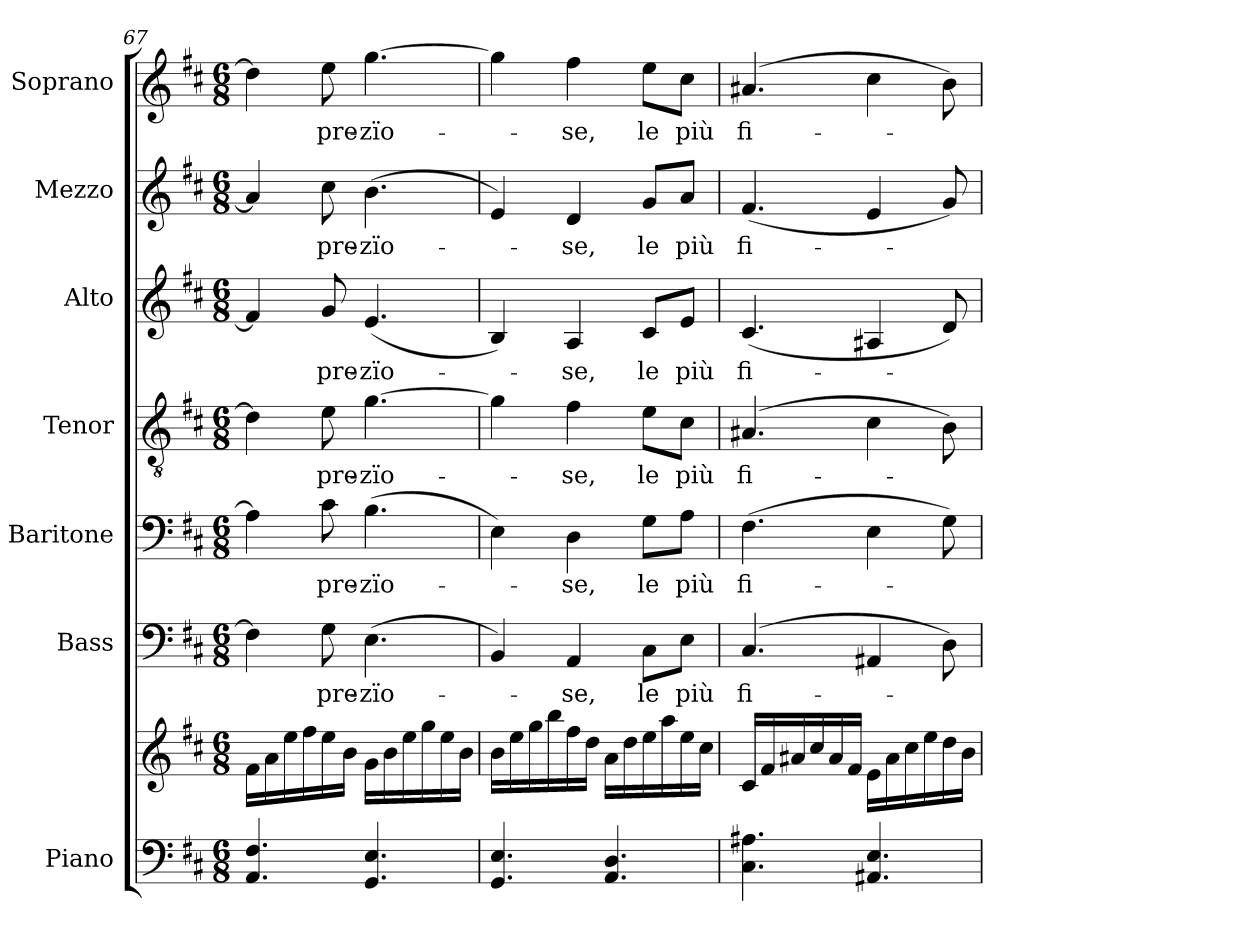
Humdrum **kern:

**kern	**kern	**kern	**text	**kern	**text	**kern	**text	**kern	**text	**kern	**text	**kern	**text
*part7	*part7	*part6	*part6	*part5	*part5	*part4	*part4	*part3	*part3	*part2	*part2	*part1	*part1
*staff8	*staff7	*staff6	*staff6	*staff5	*staff5	*staff4	*staff4	*staff3	*staff3	*staff2	*staff2	*staff1	*staff1
*I"Piano	*	*I"Bass	*	*I"Baritone	*	*I"Tenor	*	*I"Alto	*	*I"Mezzo	*	*I"Soprano	*
*I'Pno.	*	*I'B.	*	*I'Bar.	*	*I'T.	*	*I'A.	*	*I'M.	*	*I'S.	*
*clefF4	*clefG2	*clefF4	*	*clefF4	*	*clefGv2	*	*clefG2	*	*clefG2	*	*clefG2	*
*	*	*	*	*	*	*ITrd7c12	*	*	*	*	*	*	*
*k[f#c#]	*k[f#c#]	*k[f#c#]	*	*k[f#c#]	*	*k[f#c#]	*	*k[f#c#]	*	*k[f#c#]	*	*k[f#c#]	*
*D:	*D:	*D:	*	*D:	*	*D:	*	*D:	*	*D:	*	*D:	*
*M6/8	*M6/8	*M6/8	*	*M6/8	*	*M6/8	*	*M6/8	*	*M6/8	*	*M6/8	*
=67	=67	=67	=67	=67	=67	=67	=67	=67	=67	=67	=67	=67	=67
4.AAi/ 4.F#i	16f#i\LL	4F#i\]	.	4Ai\]	.	4Di\]	.	4f#i/]	.	4ai/]	.	4ddi\]	.
.	16ai\	.	.	.	.	.	.	.	.	.	.	.	.
.	16eei\	.	.	.	.	.	.	.	.	.	.	.	.
.	16ff#i\	.	.	.	.	.	.	.	.	.	.	.	.
!	!	!	!LO:LY:b:color=#000000	!	!	!	!	!	!	!	!	!	!
!	!	!	!	!	!LO:LY:b:color=#000000	!	!	!	!	!	!	!	!
!	!	!	!	!	!	!	!LO:LY:b:color=#000000	!	!	!	!	!	!
!	!	!	!	!	!	!	!	!	!LO:LY:b:color=#000000	!	!	!	!
!	!	!	!	!	!	!	!	!	!	!	!LO:LY:b:color=#000000	!	!
!	!	!	!	!	!	!	!	!	!	!	!	!	!LO:LY:b:color=#000000
.	16eei\	8Gi\	pre-	8c#i\	pre-	8Ei\	pre-	8gi/	pre-	8cc#i\	pre-	8eei\	pre-
.	16bi\JJ	.	.	.	.	.	.	.	.	.	.	.	.
!	!	!	!LO:LY:b:color=#000000	!	!	!	!	!	!	!	!	!	!
!	!	!	!	!	!LO:LY:b:color=#000000	!	!	!	!	!	!	!	!
!	!	!	!	!	!	!	!LO:LY:b:color=#000000	!	!	!	!	!	!
!	!	!	!	!	!	!	!	!	!LO:LY:b:color=#000000	!	!	!	!
!	!	!	!	!	!	!	!	!	!	!	!LO:LY:b:color=#000000	!	!
!	!	!	!	!	!	!	!	!	!	!	!	!	!LO:LY:b:color=#000000
4.GGi/ 4.Ei	16gi\LL	(4.Ei\	-zïo-	(4.Bi\	-zïo-	[>4.Gi\	-zïo-	(4.ei/	-zïo-	(4.bi\	-zïo-	[>4.ggi\	-zïo-
.	16bi\	.	.	.	.	.	.	.	.	.	.	.	.
.	16eei\	.	.	.	.	.	.	.	.	.	.	.	.
.	16ggi\	.	.	.	.	.	.	.	.	.	.	.	.
.	16eei\	.	.	.	.	.	.	.	.	.	.	.	.
.	16bi\JJ	.	.	.	.	.	.	.	.	.	.	.	.
=68	=68	=68	=68	=68	=68	=68	=68	=68	=68	=68	=68	=68	=68
4.GGi/ 4.Ei	16bi\LL	4BBi/)	.	4Ei\)	.	4Gi\]	.	4Bi/)	.	4ei/)	.	4ggi\]	.
.	16eei\	.	.	.	.	.	.	.	.	.	.	.	.
.	16ggi\	.	.	.	.	.	.	.	.	.	.	.	.
.	16bbi\	.	.	.	.	.	.	.	.	.	.	.	.
!	!	!	!LO:LY:b:color=#000000	!	!	!	!	!	!	!	!	!	!
!	!	!	!	!	!LO:LY:b:color=#000000	!	!	!	!	!	!	!	!
!	!	!	!	!	!	!	!LO:LY:b:color=#000000	!	!	!	!	!	!
!	!	!	!	!	!	!	!	!	!LO:LY:b:color=#000000	!	!	!	!
!	!	!	!	!	!	!	!	!	!	!	!LO:LY:b:color=#000000	!	!
!	!	!	!	!	!	!	!	!	!	!	!	!	!LO:LY:b:color=#000000
.	16ff#i\	4AAi/	-se,	4Di\	-se,	4F#i\	-se,	4Ai/	-se,	4di/	-se,	4ff#i\	-se,
.	16ddi\JJ	.	.	.	.	.	.	.	.	.	.	.	.
4.AAi/ 4.Di	16ai\LL	.	.	.	.	.	.	.	.	.	.	.	.
.	16ddi\	.	.	.	.	.	.	.	.	.	.	.	.
!	!	!	!LO:LY:b:color=#000000	!	!	!	!	!	!	!	!	!	!
!	!	!	!	!	!LO:LY:b:color=#000000	!	!	!	!	!	!	!	!
!	!	!	!	!	!	!	!LO:LY:b:color=#000000	!	!	!	!	!	!
!	!	!	!	!	!	!	!	!	!LO:LY:b:color=#000000	!	!	!	!
!	!	!	!	!	!	!	!	!	!	!	!LO:LY:b:color=#000000	!	!
!	!	!	!	!	!	!	!	!	!	!	!	!	!LO:LY:b:color=#000000
.	16eei\	8C#i\L	le	8Gi\L	le	8Ei\L	le	8c#i/L	le	8gi/L	le	8eei\L	le
.	16aai\	.	.	.	.	.	.	.	.	.	.	.	.
!	!	!	!LO:LY:b:color=#000000	!	!	!	!	!	!	!	!	!	!
!	!	!	!	!	!LO:LY:b:color=#000000	!	!	!	!	!	!	!	!
!	!	!	!	!	!	!	!LO:LY:b:color=#000000	!	!	!	!	!	!
!	!	!	!	!	!	!	!	!	!LO:LY:b:color=#000000	!	!	!	!
!	!	!	!	!	!	!	!	!	!	!	!LO:LY:b:color=#000000	!	!
!	!	!	!	!	!	!	!	!	!	!	!	!	!LO:LY:b:color=#000000
.	16eei\	8Ei\J	più	8Ai\J	più	8C#i\J	più	8ei/J	più	8ai/J	più	8cc#i\J	più
.	16cc#i\JJ	.	.	.	.	.	.	.	.	.	.	.	.
=69	=69	=69	=69	=69	=69	=69	=69	=69	=69	=69	=69	=69	=69
!	!	!	!LO:LY:b:color=#000000	!	!	!	!	!	!	!	!	!	!
!	!	!	!	!	!LO:LY:b:color=#000000	!	!	!	!	!	!	!	!
!	!	!	!	!	!	!	!LO:LY:b:color=#000000	!	!	!	!	!	!
!	!	!	!	!	!	!	!	!	!LO:LY:b:color=#000000	!	!	!	!
!	!	!	!	!	!	!	!	!	!	!	!LO:LY:b:color=#000000	!	!
!	!	!	!	!	!	!	!	!	!	!	!	!	!LO:LY:b:color=#000000
4.C#i\ 4.A#Xi	16c#i/LL	(4.C#i/	fi-	(4.F#i\	fi-	(4.AA#Xi/	fi-	(4.c#i/	fi-	(4.f#i/	fi-	(4.a#Xi/	fi-
.	16f#i/	.	.	.	.	.	.	.	.	.	.	.	.
.	16a#Xi/	.	.	.	.	.	.	.	.	.	.	.	.
.	16cc#i/	.	.	.	.	.	.	.	.	.	.	.	.
.	16a#i/	.	.	.	.	.	.	.	.	.	.	.	.
.	16f#i/JJ	.	.	.	.	.	.	.	.	.	.	.	.
4.AA#Xi/ 4.Ei	16ei\LL	4AA#Xi/	.	4Ei\	.	4C#i\	.	4A#Xi/	.	4ei/	.	4cc#i\	.
.	16a#i\	.	.	.	.	.	.	.	.	.	.	.	.
.	16cc#i\	.	.	.	.	.	.	.	.	.	.	.	.
.	16eei\	.	.	.	.	.	.	.	.	.	.	.	.
.	16ddi\	8Di\)	.	8Gi\)	.	8BBi\)	.	8di/)	.	8gi/)	.	8bi\)	.
.	16bi\JJ	.	.	.	.	.	.	.	.	.	.	.	.
=	=	=	=	=	=	=	=	=	=	=	=	=	=
*-	*-	*-	*-	*-	*-	*-	*-	*-	*-	*-	*-	*-	*-
